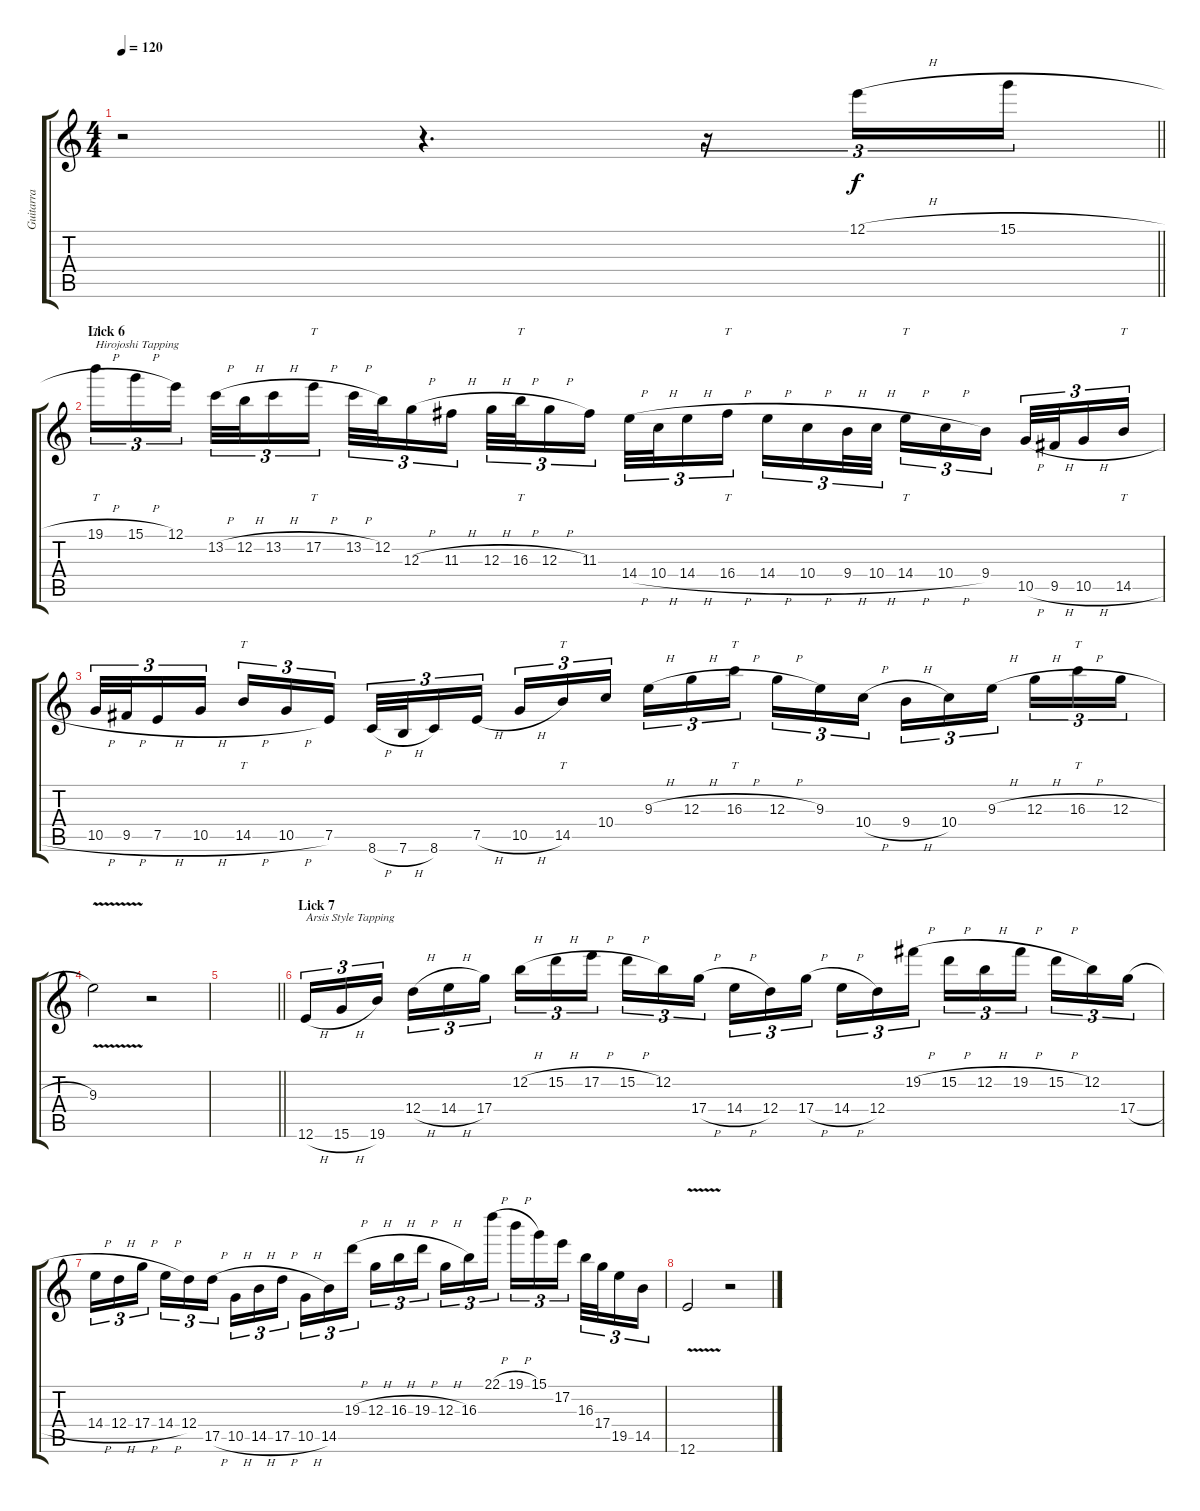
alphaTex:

\track ("Guitarra" "Guitarra") {instrument distortionguitar}
\staff {score tabs}
\tuning (E4 B3 G3 D3 A2 E2) {hide}
\ts (4 4)
\tempo 120
\clef g2
\barLineRight lightlight
\ks c
r.2{dy f} r.4{d} r.16{tu (3 2)} 12.1{h}.16{tu (3 2)} 15.1{h}.16{tu (3 2)} |
\section ("" "Lick 6")
19.1{h}.16{tt tu (3 2) txt "Hirojoshi Tapping"} 15.1{h}.16{tu (3 2)} 12.1.16{tu (3 2) beam splitsecondary} 13.2{h}.32{tu (3 2)} 12.2{h}.32{tu (3 2)} 13.2{h}.16{tu (3 2)} 17.2{h}.16{tt tu (3 2)} 13.2{h}.32{tu (3 2)} 12.2.32{tu (3 2)} 12.3{h}.16{tu (3 2)} 11.3{h}.16{tu (3 2) beam splitsecondary} 12.3{h}.32{tu (3 2)} 16.3{h}.32{tt tu (3 2)} 12.3{h}.16{tu (3 2)} 11.3.16{tu (3 2)} 14.4{h}.32{tu (3 2)} 10.4{h}.32{tu (3 2)} 14.4{h}.16{tu (3 2)} 16.4{h}.16{tt tu (3 2) beam splitsecondary} 14.4{h}.16{tu (3 2)} 10.4{h}.16{tu (3 2)} 9.4{h}.32{tu (3 2)} 10.4{h}.32{tu (3 2)} 14.4{h}.16{tt tu (3 2)} 10.4{h}.16{tu (3 2)} 9.4.16{tu (3 2) beam splitsecondary} 10.5{h}.32{tu (3 2)} 9.5{h}.32{tu (3 2)} 10.5{h}.16{tu (3 2)} 14.5{h}.16{tt tu (3 2)} |
10.5{h}.32{tu (3 2)} 9.5{h}.32{tu (3 2)} 7.5{h}.16{tu (3 2)} 10.5{h}.16{tu (3 2) beam splitsecondary} 14.5{h}.16{tt tu (3 2)} 10.5{h}.16{tu (3 2)} 7.5.16{tu (3 2)} 8.6{h}.32{tu (3 2)} 7.6{h}.32{tu (3 2)} 8.6.16{tu (3 2)} 7.5{h}.16{tu (3 2) beam splitsecondary} 10.5{h}.16{tu (3 2)} 14.5.16{tt tu (3 2)} 10.4.16{tu (3 2)} 9.3{h}.16{tu (3 2)} 12.3{h}.16{tu (3 2)} 16.3{h}.16{tt tu (3 2) beam splitsecondary} 12.3{h}.16{tu (3 2)} 9.3.16{tu (3 2)} 10.4{h}.16{tu (3 2)} 9.4{h}.16{tu (3 2)} 10.4.16{tu (3 2)} 9.3{h}.16{tu (3 2) beam splitsecondary} 12.3{h}.16{tu (3 2)} 16.3{h}.16{tt tu (3 2)} 12.3{h}.16{tu (3 2)} |
9.3{v}.2 r.2 |
\barLineRight lightlight
|
\section ("" "Lick 7")
12.6{h}.16{tu (3 2) txt "Arsis Style Tapping"} 15.6{h}.16{tu (3 2)} 19.6.16{tu (3 2) beam splitsecondary} 12.4{h}.16{tu (3 2)} 14.4{h}.16{tu (3 2)} 17.4.16{tu (3 2)} 12.2{h}.16{tu (3 2)} 15.2{h}.16{tu (3 2)} 17.2{h}.16{tu (3 2) beam splitsecondary} 15.2{h}.16{tu (3 2)} 12.2.16{tu (3 2)} 17.4{h}.16{tu (3 2)} 14.4{h}.16{tu (3 2)} 12.4.16{tu (3 2)} 17.4{h}.16{tu (3 2) beam splitsecondary} 14.4{h}.16{tu (3 2)} 12.4.16{tu (3 2)} 19.2{h}.16{tu (3 2)} 15.2{h}.16{tu (3 2)} 12.2{h}.16{tu (3 2)} 19.2{h}.16{tu (3 2) beam splitsecondary} 15.2{h}.16{tu (3 2)} 12.2.16{tu (3 2)} 17.4{h}.16{tu (3 2)} |
14.4{h}.16{tu (3 2)} 12.4{h}.16{tu (3 2)} 17.4{h}.16{tu (3 2) beam splitsecondary} 14.4{h}.16{tu (3 2)} 12.4.16{tu (3 2)} 17.5{h}.16{tu (3 2)} 10.5{h}.16{tu (3 2)} 14.5{h}.16{tu (3 2)} 17.5{h}.16{tu (3 2) beam splitsecondary} 10.5{h}.16{tu (3 2)} 14.5.16{tu (3 2)} 19.3{h}.16{tu (3 2)} 12.3{h}.16{tu (3 2)} 16.3{h}.16{tu (3 2)} 19.3{h}.16{tu (3 2) beam splitsecondary} 12.3{h}.16{tu (3 2)} 16.3.16{tu (3 2)} 22.1{h}.16{tu (3 2)} 19.1{h}.16{tu (3 2)} 15.1.16{tu (3 2)} 17.2.16{tu (3 2) beam splitsecondary} 16.3.32{tu (3 2)} 17.4.32{tu (3 2)} 19.5.16{tu (3 2)} 14.5.16{tu (3 2)} |
12.6{v}.2 r.2
